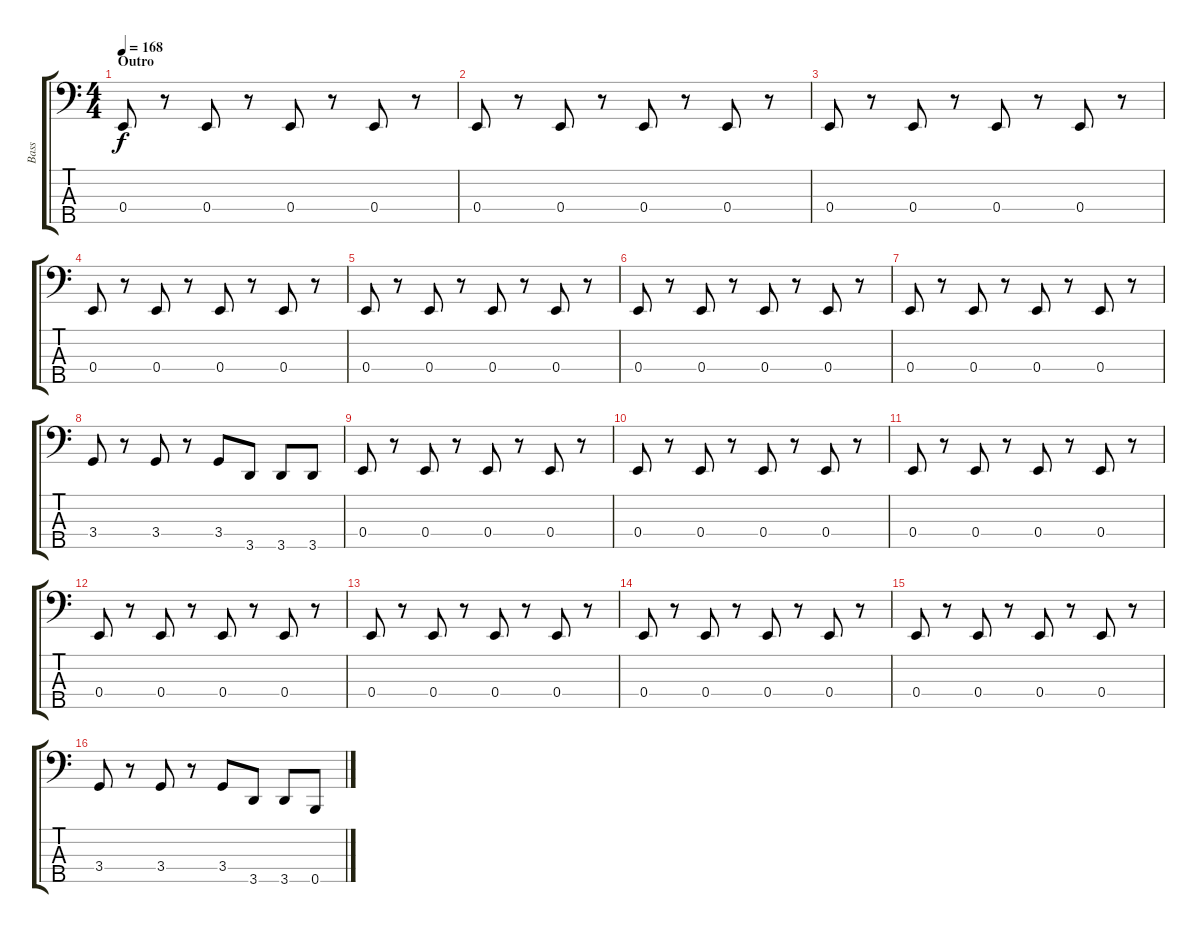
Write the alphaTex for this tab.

\track ("Bass" "Bass") {instrument electricbassfinger}
\staff {score tabs}
\tuning (G2 D2 A1 E1 B0) {hide}
\ts (4 4)
\section ("" "Outro")
\tempo 168
\clef f4
\ks c
0.4.8{dy f} r.8 0.4.8 r.8 0.4.8 r.8 0.4.8 r.8 |
0.4.8 r.8 0.4.8 r.8 0.4.8 r.8 0.4.8 r.8 |
0.4.8 r.8 0.4.8 r.8 0.4.8 r.8 0.4.8 r.8 |
0.4.8 r.8 0.4.8 r.8 0.4.8 r.8 0.4.8 r.8 |
0.4.8 r.8 0.4.8 r.8 0.4.8 r.8 0.4.8 r.8 |
0.4.8 r.8 0.4.8 r.8 0.4.8 r.8 0.4.8 r.8 |
0.4.8 r.8 0.4.8 r.8 0.4.8 r.8 0.4.8 r.8 |
3.4.8 r.8 3.4.8 r.8 3.4.8 3.5.8 3.5.8 3.5.8 |
0.4.8 r.8 0.4.8 r.8 0.4.8 r.8 0.4.8 r.8 |
0.4.8 r.8 0.4.8 r.8 0.4.8 r.8 0.4.8 r.8 |
0.4.8 r.8 0.4.8 r.8 0.4.8 r.8 0.4.8 r.8 |
0.4.8 r.8 0.4.8 r.8 0.4.8 r.8 0.4.8 r.8 |
0.4.8 r.8 0.4.8 r.8 0.4.8 r.8 0.4.8 r.8 |
0.4.8 r.8 0.4.8 r.8 0.4.8 r.8 0.4.8 r.8 |
0.4.8 r.8 0.4.8 r.8 0.4.8 r.8 0.4.8 r.8 |
3.4.8 r.8 3.4.8 r.8 3.4.8 3.5.8 3.5.8 0.5.8
